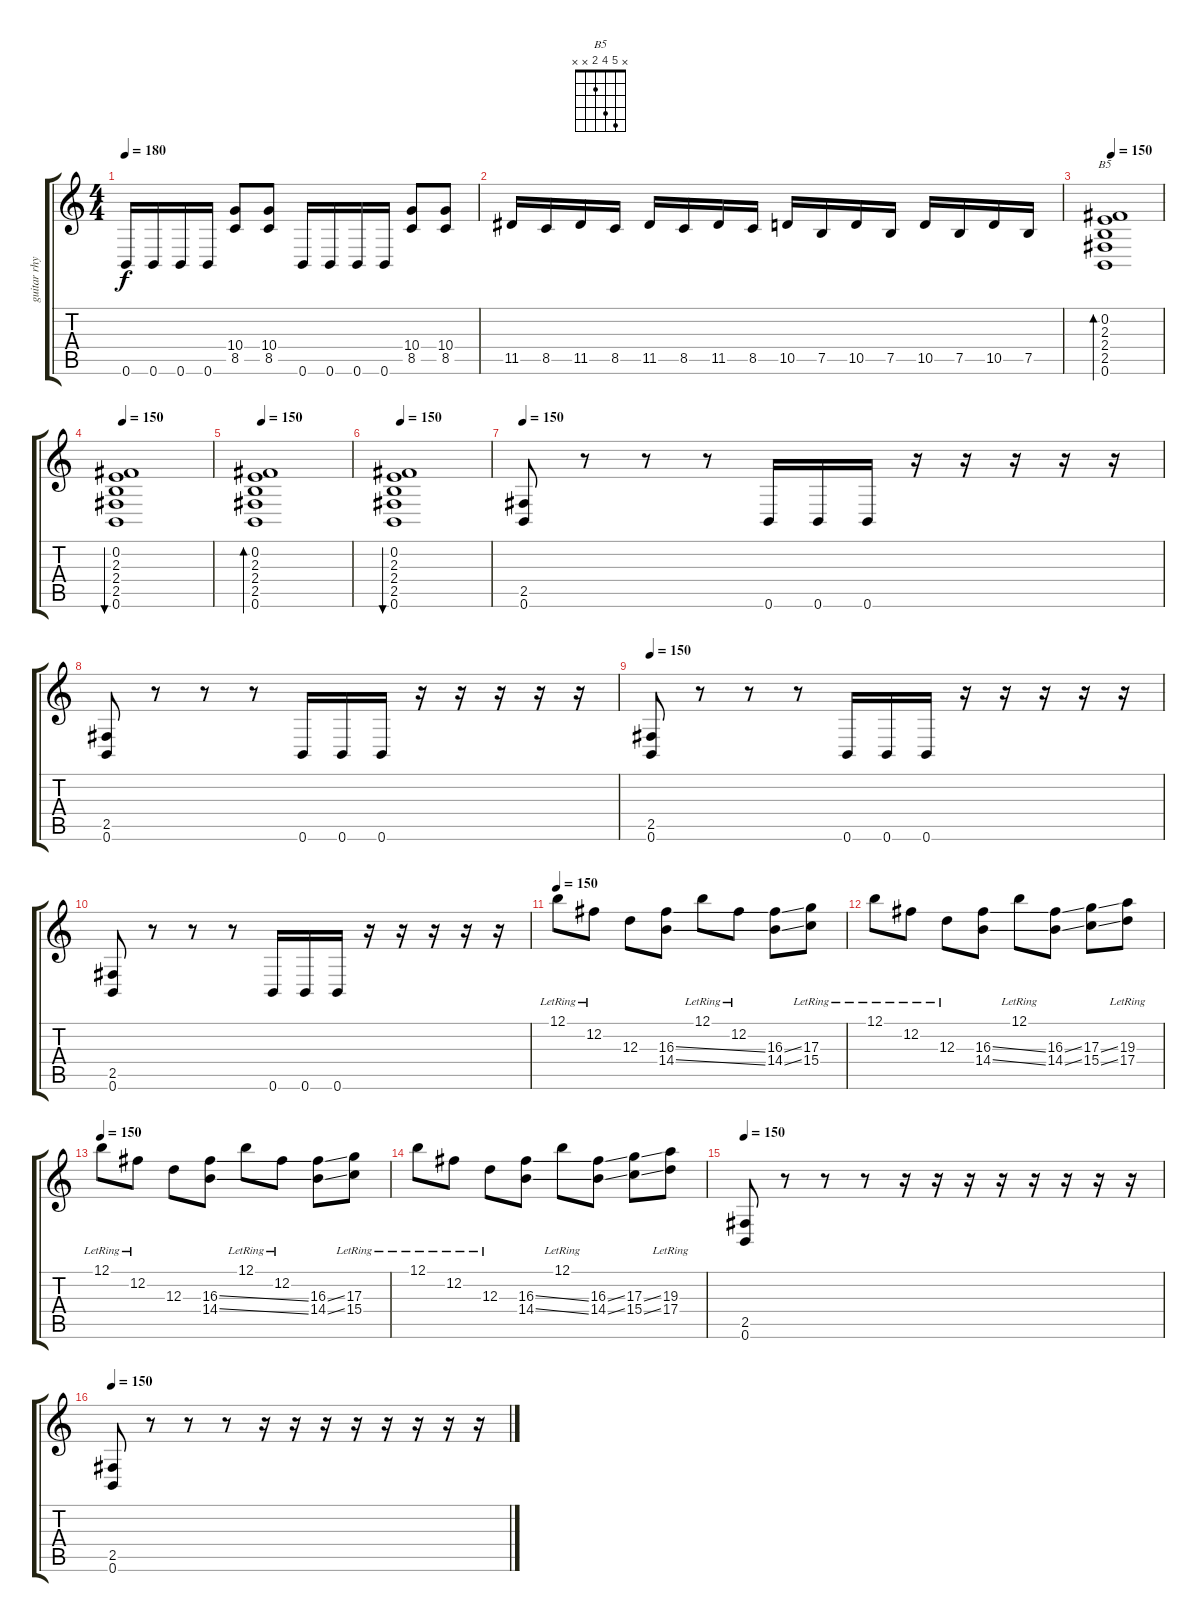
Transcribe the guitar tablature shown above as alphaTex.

\track ("guitar rhythm" "guitar rhy") {instrument distortionguitar}
\staff {score tabs}
\tuning (B3 Gb3 D3 A2 E2 B1) {hide}
\chord ("B5" x 5 4 2 x x)
\ts (4 4)
\tempo 180
\clef g2
\ks c
0.6.16{dy f} 0.6.16 0.6.16 0.6.16 (10.4 8.5).8 (10.4 8.5).8 0.6.16 0.6.16 0.6.16 0.6.16 (10.4 8.5).8 (10.4 8.5).8 |
11.5.16 8.5.16 11.5.16 8.5.16 11.5.16 8.5.16 11.5.16 8.5.16 10.5.16 7.5.16 10.5.16 7.5.16 10.5.16 7.5.16 10.5.16 7.5.16 |
\tempo 120
\tempo 150
(0.2 2.3 2.4 2.5 0.6).1{bd 240 ch "B5" balance 8 instrument electricguitarclean} |
\tempo 150
(0.2 2.3 2.4 2.5 0.6).1{bu 480 balance 8 instrument electricguitarclean} |
\tempo 120
\tempo 150
(0.2 2.3 2.4 2.5 0.6).1{bd 480 balance 8 instrument electricguitarclean} |
\tempo 150
(0.2 2.3 2.4 2.5 0.6).1{bu 480 balance 8 instrument electricguitarclean} |
\tempo 150
(2.5 0.6).8{instrument distortionguitar} r.8 r.8 r.8 0.6.16 0.6.16 0.6.16 r.16 r.16 r.16 r.16 r.16 |
(2.5 0.6).8 r.8 r.8 r.8 0.6.16 0.6.16 0.6.16 r.16 r.16 r.16 r.16 r.16 |
\tempo 150
(2.5 0.6).8 r.8 r.8 r.8 0.6.16 0.6.16 0.6.16 r.16 r.16 r.16 r.16 r.16 |
(2.5 0.6).8 r.8 r.8 r.8 0.6.16 0.6.16 0.6.16 r.16 r.16 r.16 r.16 r.16 |
\tempo 150
12.1{lr}.8{balance 8 instrument shamisen} 12.2{lr}.8 12.3.8 (16.3{ss} 14.4{ss}).8 12.1{lr}.8 12.2{lr}.8 (16.3{ss} 14.4{ss}).8 (17.3{lr} 15.4{lr}).8 |
12.1{lr}.8 12.2{lr}.8 12.3{lr}.8 (16.3{ss} 14.4{ss}).8 12.1{lr}.8 (16.3{ss} 14.4{ss}).8 (17.3{ss} 15.4{ss}).8 (19.3{lr} 17.4{lr}).8 |
\tempo 150
12.1{lr}.8{balance 8 instrument shamisen} 12.2{lr}.8 12.3.8 (16.3{ss} 14.4{ss}).8 12.1{lr}.8 12.2{lr}.8 (16.3{ss} 14.4{ss}).8 (17.3{lr} 15.4{lr}).8 |
12.1{lr}.8 12.2{lr}.8 12.3{lr}.8 (16.3{ss} 14.4{ss}).8 12.1{lr}.8 (16.3{ss} 14.4{ss}).8 (17.3{ss} 15.4{ss}).8 (19.3{lr} 17.4{lr}).8 |
\tempo 150
(2.5 0.6).8{volume 16 balance 16 instrument distortionguitar} r.8 r.8 r.8 r.16 r.16 r.16 r.16 r.16 r.16 r.16 r.16 |
\tempo 150
(2.5 0.6).8{volume 16 balance 16 instrument distortionguitar} r.8 r.8 r.8 r.16 r.16 r.16 r.16 r.16 r.16 r.16 r.16
